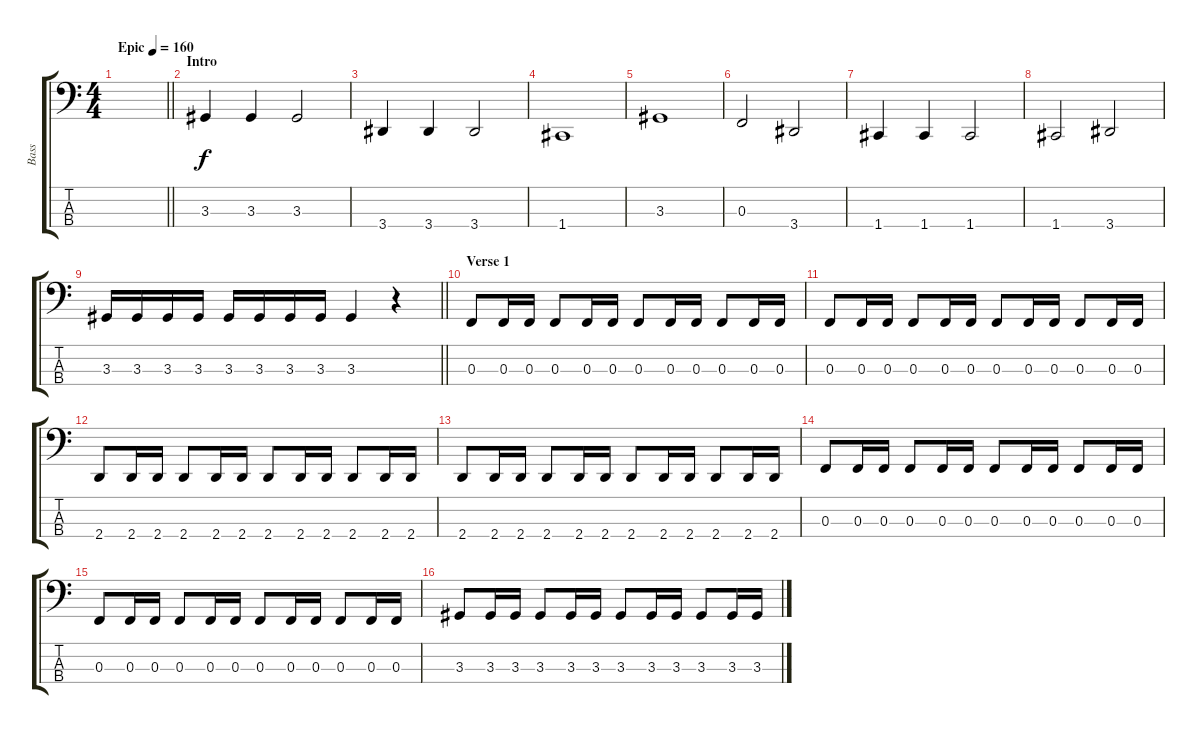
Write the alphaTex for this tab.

\track ("Bass" "Bass") {instrument electricbassfinger}
\staff {score tabs}
\tuning (Eb2 Bb1 F1 C1) {hide}
\ts (4 4)
\tempo (160 "Epic")
\clef f4
\barLineRight lightlight
\ks c
|
\section ("" "Intro")
3.3.4 3.3.4 3.3.2 |
3.4.4 3.4.4 3.4.2 |
1.4.1 |
3.3.1 |
0.3.2 3.4.2 |
1.4.4 1.4.4 1.4.2 |
1.4.2 3.4.2 |
\barLineRight lightlight
3.3.16 3.3.16 3.3.16 3.3.16 3.3.16 3.3.16 3.3.16 3.3.16 3.3.4 r.4 |
\section ("" "Verse 1")
0.3.8 0.3.16 0.3.16 0.3.8 0.3.16 0.3.16 0.3.8 0.3.16 0.3.16 0.3.8 0.3.16 0.3.16 |
0.3.8 0.3.16 0.3.16 0.3.8 0.3.16 0.3.16 0.3.8 0.3.16 0.3.16 0.3.8 0.3.16 0.3.16 |
2.4.8 2.4.16 2.4.16 2.4.8 2.4.16 2.4.16 2.4.8 2.4.16 2.4.16 2.4.8 2.4.16 2.4.16 |
2.4.8 2.4.16 2.4.16 2.4.8 2.4.16 2.4.16 2.4.8 2.4.16 2.4.16 2.4.8 2.4.16 2.4.16 |
0.3.8 0.3.16 0.3.16 0.3.8 0.3.16 0.3.16 0.3.8 0.3.16 0.3.16 0.3.8 0.3.16 0.3.16 |
0.3.8 0.3.16 0.3.16 0.3.8 0.3.16 0.3.16 0.3.8 0.3.16 0.3.16 0.3.8 0.3.16 0.3.16 |
3.3.8 3.3.16 3.3.16 3.3.8 3.3.16 3.3.16 3.3.8 3.3.16 3.3.16 3.3.8 3.3.16 3.3.16
